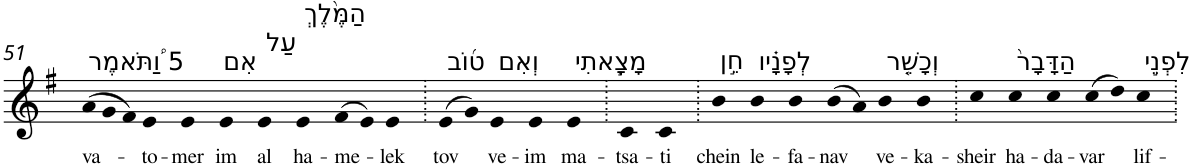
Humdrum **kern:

**kern	**text
*part1	*part1
*staff1	*staff1
*I"Piano	*
*I'Pno	*
!!LO:PB:g=z
*clefG2	*
*k[f#]	*
*G:	*
*Xtuplet	*
=51	=51
!LO:TX:a:t=5 וַ֠תֹּאמֶר	!
!	!LO:LY:b
(>12a	va-
12g	.
12f#)	.
!	!LO:LY:b
4e	-to-
!	!LO:LY:b
4e	-mer
!LO:TX:a:t=אִם	!
!	!LO:LY:b
4e	im
!LO:TX:a:t=עַל	!
!	!LO:LY:b
4e	al
!LO:TX:a:t=הַמֶּ֨לֶךְ	!
!	!LO:LY:b
4e	ha-
!	!LO:LY:b
(>8f#	-me-
8e)	.
!	!LO:LY:b
4e	-lek
=52.	=52.
!LO:TX:a:t=ט֜וֹב	!
!	!LO:LY:b
(>8e	tov
8g)	.
!LO:TX:a:t=וְאִם	!
!	!LO:LY:b
4e	ve-
!	!LO:LY:b
4e	-im
!LO:TX:a:t=מָצָ֧אתִי	!
!	!LO:LY:b
4e	ma-
=53.	=53.
!	!LO:LY:b
4c	-tsa-
!	!LO:LY:b
4c	-ti
=54.	=54.
!LO:TX:a:t=חֵ֣ן	!
!	!LO:LY:b
4b	chein
!LO:TX:a:t=לְפָנָ֗יו	!
!	!LO:LY:b
4b	le-
!	!LO:LY:b
4b	-fa-
!	!LO:LY:b
(>8b	-nav
8a)	.
!LO:TX:a:t=וְכָשֵׁ֤ר	!
!	!LO:LY:b
4b	ve-
!	!LO:LY:b
4b	-ka-
=55.	=55.
!	!LO:LY:b
4cc	-sheir
!LO:TX:a:t=הַדָּבָר֙	!
!	!LO:LY:b
4cc	ha-
!	!LO:LY:b
4cc	-da-
!	!LO:LY:b
(>8cc	-var
8dd)	.
!LO:TX:a:t=לִפְנֵ֣י	!
!	!LO:LY:b
4cc	lif-
=.	=.
*-	*-
